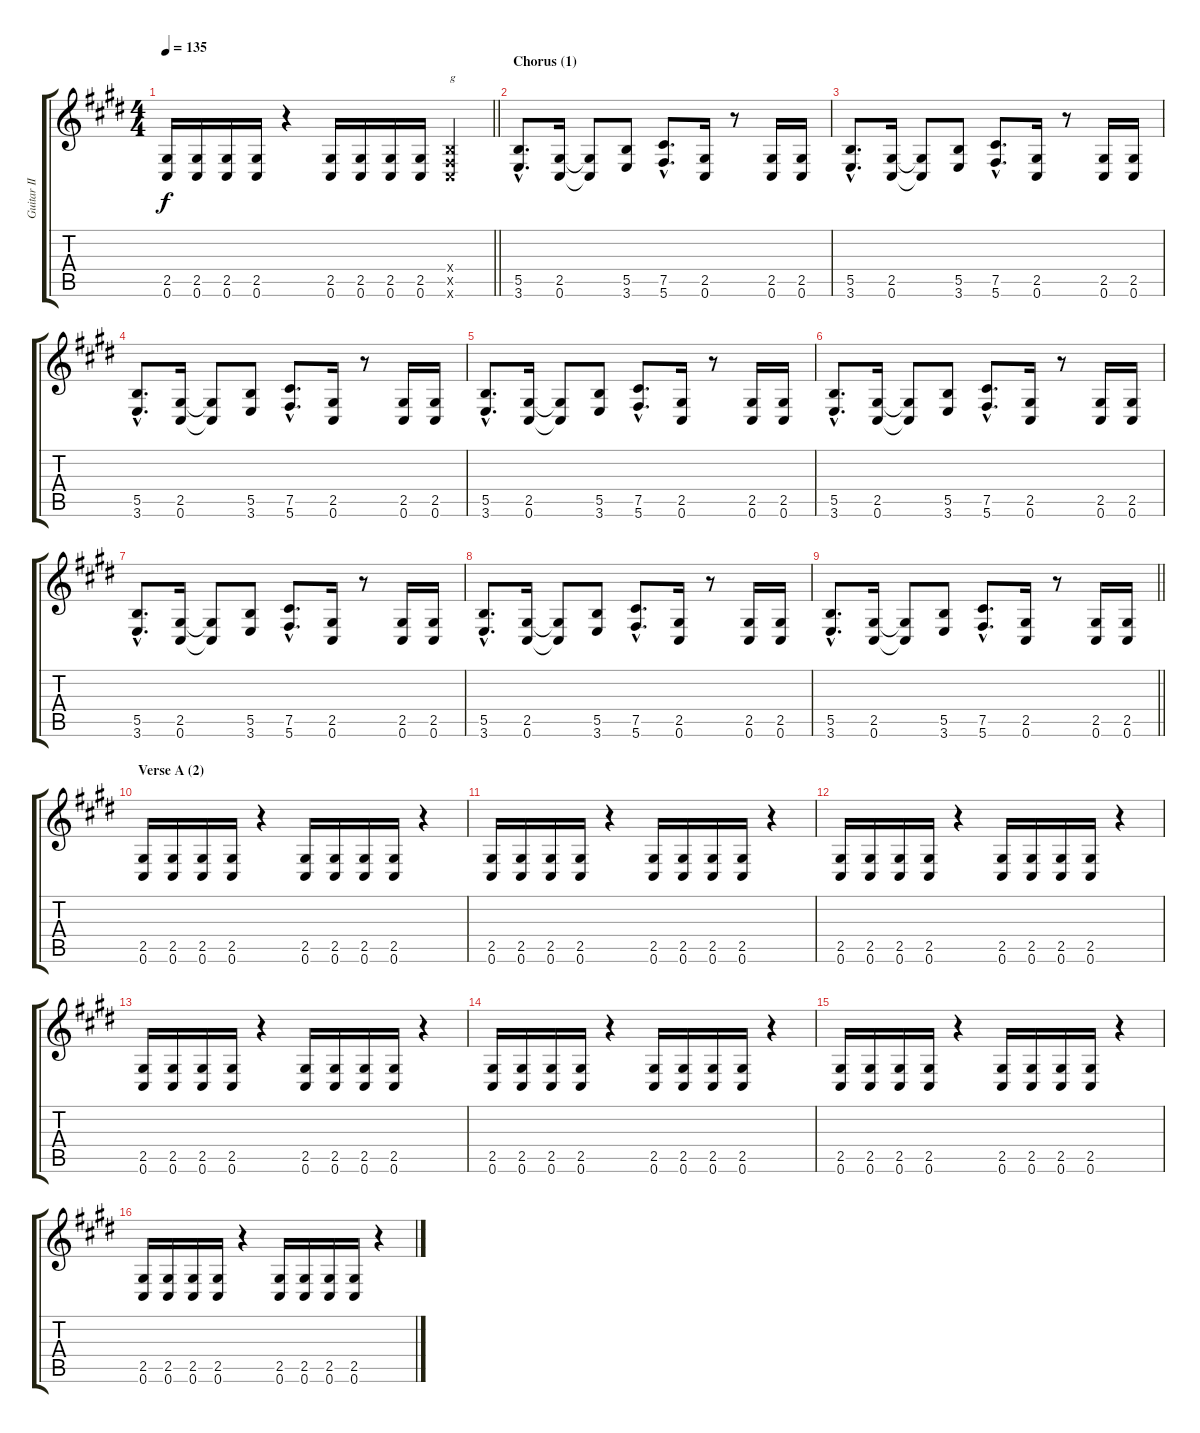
\track ("Guitar II" "Guitar II") {instrument distortionguitar}
\staff {score tabs}
\tuning (Db4 Ab3 E3 B2 Gb2 Db2) {hide}
\ts (4 4)
\tempo 135
\clef g2
\barLineRight lightlight
\ks c#minor
(2.5 0.6).16{dy f} (2.5 0.6).16 (2.5 0.6).16 (2.5 0.6).16 r.4 (2.5 0.6).16 (2.5 0.6).16 (2.5 0.6).16 (2.5 0.6).16 (0.4{x} 0.5{x} 0.6{x}).4{txt "g"} |
\section ("" "Chorus (1)")
(5.5{hac} 3.6{hac}).8{d} (2.5 0.6).16 (2.5{t} 0.6{t}).8 (5.5 3.6).8 (7.5{hac} 5.6{hac}).8{d} (2.5 0.6).16 r.8 (2.5 0.6).16 (2.5 0.6).16 |
(5.5{hac} 3.6{hac}).8{d} (2.5 0.6).16 (2.5{t} 0.6{t}).8 (5.5 3.6).8 (7.5{hac} 5.6{hac}).8{d} (2.5 0.6).16 r.8 (2.5 0.6).16 (2.5 0.6).16 |
(5.5{hac} 3.6{hac}).8{d} (2.5 0.6).16 (2.5{t} 0.6{t}).8 (5.5 3.6).8 (7.5{hac} 5.6{hac}).8{d} (2.5 0.6).16 r.8 (2.5 0.6).16 (2.5 0.6).16 |
(5.5{hac} 3.6{hac}).8{d} (2.5 0.6).16 (2.5{t} 0.6{t}).8 (5.5 3.6).8 (7.5{hac} 5.6{hac}).8{d} (2.5 0.6).16 r.8 (2.5 0.6).16 (2.5 0.6).16 |
(5.5{hac} 3.6{hac}).8{d} (2.5 0.6).16 (2.5{t} 0.6{t}).8 (5.5 3.6).8 (7.5{hac} 5.6{hac}).8{d} (2.5 0.6).16 r.8 (2.5 0.6).16 (2.5 0.6).16 |
(5.5{hac} 3.6{hac}).8{d} (2.5 0.6).16 (2.5{t} 0.6{t}).8 (5.5 3.6).8 (7.5{hac} 5.6{hac}).8{d} (2.5 0.6).16 r.8 (2.5 0.6).16 (2.5 0.6).16 |
(5.5{hac} 3.6{hac}).8{d} (2.5 0.6).16 (2.5{t} 0.6{t}).8 (5.5 3.6).8 (7.5{hac} 5.6{hac}).8{d} (2.5 0.6).16 r.8 (2.5 0.6).16 (2.5 0.6).16 |
\barLineRight lightlight
(5.5{hac} 3.6{hac}).8{d} (2.5 0.6).16 (2.5{t} 0.6{t}).8 (5.5 3.6).8 (7.5{hac} 5.6{hac}).8{d} (2.5 0.6).16 r.8 (2.5 0.6).16 (2.5 0.6).16 |
\section ("" "Verse A (2)")
(2.5 0.6).16 (2.5 0.6).16 (2.5 0.6).16 (2.5 0.6).16 r.4 (2.5 0.6).16 (2.5 0.6).16 (2.5 0.6).16 (2.5 0.6).16 r.4 |
(2.5 0.6).16 (2.5 0.6).16 (2.5 0.6).16 (2.5 0.6).16 r.4 (2.5 0.6).16 (2.5 0.6).16 (2.5 0.6).16 (2.5 0.6).16 r.4 |
(2.5 0.6).16 (2.5 0.6).16 (2.5 0.6).16 (2.5 0.6).16 r.4 (2.5 0.6).16 (2.5 0.6).16 (2.5 0.6).16 (2.5 0.6).16 r.4 |
(2.5 0.6).16 (2.5 0.6).16 (2.5 0.6).16 (2.5 0.6).16 r.4 (2.5 0.6).16 (2.5 0.6).16 (2.5 0.6).16 (2.5 0.6).16 r.4 |
(2.5 0.6).16 (2.5 0.6).16 (2.5 0.6).16 (2.5 0.6).16 r.4 (2.5 0.6).16 (2.5 0.6).16 (2.5 0.6).16 (2.5 0.6).16 r.4 |
(2.5 0.6).16 (2.5 0.6).16 (2.5 0.6).16 (2.5 0.6).16 r.4 (2.5 0.6).16 (2.5 0.6).16 (2.5 0.6).16 (2.5 0.6).16 r.4 |
(2.5 0.6).16 (2.5 0.6).16 (2.5 0.6).16 (2.5 0.6).16 r.4 (2.5 0.6).16 (2.5 0.6).16 (2.5 0.6).16 (2.5 0.6).16 r.4
